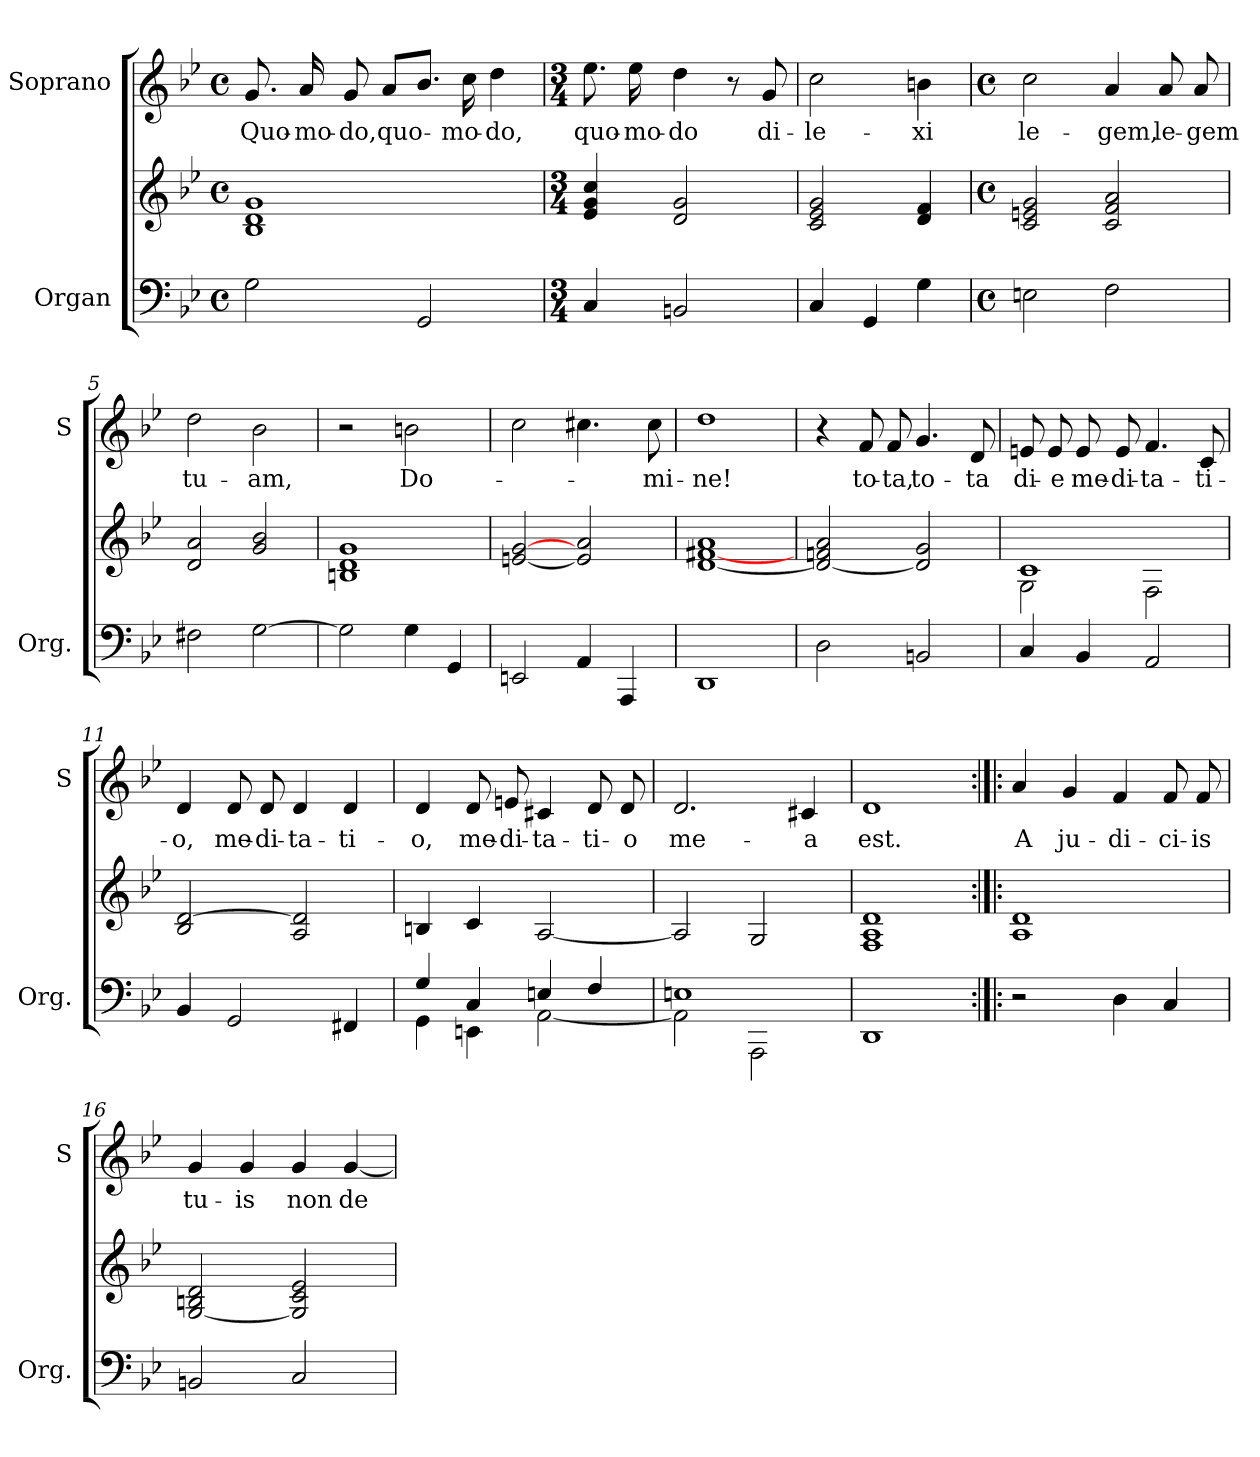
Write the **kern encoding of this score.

**kern	**kern	**kern	**text
*part2	*part2	*part1	*part1
*staff3	*staff2	*staff1	*staff1
*I"Organ	*	*I"Soprano	*
*I'Org.	*	*I'S	*
*clefF4	*clefG2	*clefG2	*
*k[b-e-]	*k[b-e-]	*k[b-e-]	*
*B-:	*B-:	*B-:	*
*M4/4	*M4/4	*M4/4	*
*met(c)	*met(c)	*met(c)	*
=1	=1	=1	=1
!	!	!	!LO:LY:b
2G\	1B- 1d 1g	8.g/	Quo-
!	!	!	!LO:LY:b
.	.	16a/	-mo-
!	!	!	!LO:LY:b
.	.	8g/	-do,
!	!	!	!LO:LY:b
.	.	8a/L	quo-
2GG/	.	8.b-/J	.
!	!	!	!LO:LY:b
.	.	16cc\	-mo-
!	!	!	!LO:LY:b
.	.	4dd\	-do,
=2	=2	=2	=2
*M3/4	*M3/4	*M3/4	*
!	!	!	!LO:LY:b
4C/	4e-/ 4g/ 4cc/	8.ee-\	quo-
!	!	!	!LO:LY:b
.	.	16ee-\	-mo-
!	!	!	!LO:LY:b
2BBn/	2d/ 2g/	4dd\	-do
.	.	8r	.
!	!	!	!LO:LY:b
.	.	8g/	di-
=3	=3	=3	=3
!	!	!	!LO:LY:b
4C/	2c/ 2e-/ 2g/	2cc\	-le-
4GG/	.	.	.
!	!	!	!LO:LY:b
4G\	4d/ 4f/	4bn\	-xi
=4	=4	=4	=4
*M4/4	*M4/4	*M4/4	*
*met(c)	*met(c)	*met(c)	*
!	!	!	!LO:LY:b
2En\	2c/ 2en/ 2g/	2cc\	le-
!	!	!	!LO:LY:b
2F\	2c/ 2f/ 2a/	4a/	-gem,
!	!	!	!LO:LY:b
.	.	8a/	le-
!	!	!	!LO:LY:b
.	.	8a/	-gem
!!LO:LB:g=z
=5	=5	=5	=5
!	!	!	!LO:LY:b
2F#X\	2d/ 2a/	2dd\	tu-
!	!	!	!LO:LY:b
[2G\	2g/ 2b-/	2b-\	-am,
=6	=6	=6	=6
2G\]	1Bn 1d 1g	2r	.
!	!	!	!LO:LY:b
4G\	.	2bn\	Do-
4GG/	.	.	.
=7	=7	=7	=7
2EEn/	[2en/ [2g/	2cc\	.
4AA/	2e/] 2a/	4.cc#X\	.
4AAA/	.	.	.
!	!	!	!LO:LY:b
.	.	8cc#\	-mi-
=8	=8	=8	=8
!	!	!	!LO:LY:b
1DD	[1d [1f#X 1a	1dd	-ne!
=9	=9	=9	=9
2D\	2d/_ 2fni/ 2a/	4r	.
!	!	!	!LO:LY:b
.	.	8f/	to-
!	!	!	!LO:LY:b
.	.	8f/	-ta,
!	!	!	!LO:LY:b
2BBn/	2d/] 2g/	4.g/	to-
!	!	!	!LO:LY:b
.	.	8d/	-ta
!!LO:LB:g=z
=10	=10	=10	=10
*	*^	*	*
!	!	!	!	!LO:LY:b
4C/	1c	2G\	8en/	di-
!	!	!	!	!LO:LY:b
.	.	.	8e/	-e
!	!	!	!	!LO:LY:b
4BB-/	.	.	8e/	me-
!	!	!	!	!LO:LY:b
.	.	.	8e/	-di-
!	!	!	!	!LO:LY:b
2AA/	.	2F\	4.f/	-ta-
!	!	!	!	!LO:LY:b
.	.	.	8c/	-ti-
*	*v	*v	*	*
=11	=11	=11	=11
!	!	!	!LO:LY:b
4BB-/	2B-/ [2d/	4d/	-o,
!	!	!	!LO:LY:b
2GG/	.	8d/	me-
!	!	!	!LO:LY:b
.	.	8d/	-di-
!	!	!	!LO:LY:b
.	2A/ 2d/]	4d/	-ta-
!	!	!	!LO:LY:b
4FF#X/	.	4d/	-ti-
=12	=12	=12	=12
*^	*	*	*
!	!	!	!	!LO:LY:b
4G/	4GG\	4Bn/	4d/	-o,
!	!	!	!	!LO:LY:b
4C/	4EEn\	4c/	8d/	me-
!	!	!	!	!LO:LY:b
.	.	.	8en/	-di-
!	!	!	!	!LO:LY:b
4En/	[<2AA\	[2A/	4c#X/	-ta-
!	!	!	!	!LO:LY:b
4F/	.	.	8d/	-ti-
!	!	!	!	!LO:LY:b
.	.	.	8d/	-o
=13	=13	=13	=13	=13
!	!	!	!	!LO:LY:b
1En	2AA\]	2A/]	2.d/	me-
.	2AAA\	2G/	.	.
!	!	!	!	!LO:LY:b
.	.	.	4c#X/	-a
*v	*v	*	*	*
=14	=14	=14	=14
!	!	!	!LO:LY:b
1DD	1F 1A 1d	1d	est.
!!LO:PB:g=z
=15:|!|:	=15:|!|:	=15:|!|:	=15:|!|:
!	!	!	!LO:LY:b
2r	1A 1d	4a/	A
!	!	!	!LO:LY:b
.	.	4g/	ju-
!	!	!	!LO:LY:b
4D\	.	4f/	-di-
!	!	!	!LO:LY:b
4C/	.	8f/	-ci-
!	!	!	!LO:LY:b
.	.	8f/	-is
=16	=16	=16	=16
!	!	!	!LO:LY:b
2BBn/	[2G/ 2Bn/ 2d/	4g/	tu-
!	!	!	!LO:LY:b
.	.	4g/	-is
!	!	!	!LO:LY:b
2C/	2G/] 2c/ 2e-/	4g/	non
!	!	!	!LO:LY:b
.	.	[4g/	de-
=	=	=	=
*-	*-	*-	*-
